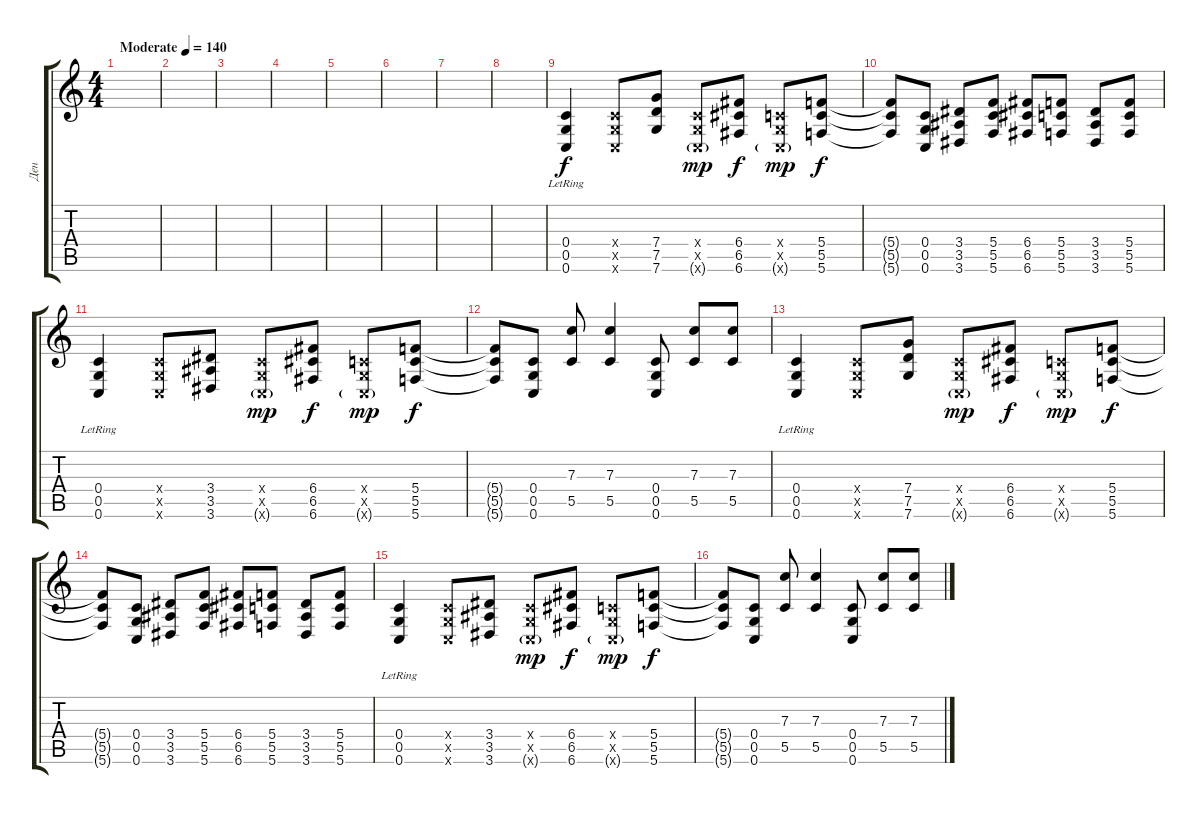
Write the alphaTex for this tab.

\track ("Ден" "Ден") {instrument overdrivenguitar}
\staff {score tabs}
\tuning (D4 A3 F3 C3 G2 C2) {hide}
\ts (4 4)
\tempo (140 "Moderate")
\clef g2
\ks c
|
|
|
|
|
|
|
|
(0.4{lr} 0.5{lr} 0.6{lr}).4 (0.4{x} 0.5{x} 0.6{x}).8 (7.4 7.5 7.6).8 (0.4{x} 0.5{x} 0.6{g x}).8{dy mp} (6.4 6.5 6.6).8{dy f} (0.4{x} 0.5{x} 0.6{g x}).8{dy mp} (5.4 5.5 5.6).8{dy f} |
(5.4{t} 5.5{t} 5.6{t}).8 (0.4 0.5 0.6).8 (3.4 3.5 3.6).8 (5.4 5.5 5.6).8 (6.4 6.5 6.6).8 (5.4 5.5 5.6).8 (3.4 3.5 3.6).8 (5.4 5.5 5.6).8 |
(0.4{lr} 0.5{lr} 0.6{lr}).4 (0.4{x} 0.5{x} 0.6{x}).8 (3.4 3.5 3.6).8 (0.4{x} 0.5{x} 0.6{g x}).8{dy mp} (6.4 6.5 6.6).8{dy f} (0.4{x} 0.5{x} 0.6{g x}).8{dy mp} (5.4 5.5 5.6).8{dy f} |
(5.4{t} 5.5{t} 5.6{t}).8 (0.4 0.5 0.6).8 (7.3 5.5).8 (7.3 5.5).4 (0.4 0.5 0.6).8 (7.3 5.5).8 (7.3 5.5).8 |
(0.4{lr} 0.5{lr} 0.6{lr}).4 (0.4{x} 0.5{x} 0.6{x}).8 (7.4 7.5 7.6).8 (0.4{x} 0.5{x} 0.6{g x}).8{dy mp} (6.4 6.5 6.6).8{dy f} (0.4{x} 0.5{x} 0.6{g x}).8{dy mp} (5.4 5.5 5.6).8{dy f} |
(5.4{t} 5.5{t} 5.6{t}).8 (0.4 0.5 0.6).8 (3.4 3.5 3.6).8 (5.4 5.5 5.6).8 (6.4 6.5 6.6).8 (5.4 5.5 5.6).8 (3.4 3.5 3.6).8 (5.4 5.5 5.6).8 |
(0.4{lr} 0.5{lr} 0.6{lr}).4 (0.4{x} 0.5{x} 0.6{x}).8 (3.4 3.5 3.6).8 (0.4{x} 0.5{x} 0.6{g x}).8{dy mp} (6.4 6.5 6.6).8{dy f} (0.4{x} 0.5{x} 0.6{g x}).8{dy mp} (5.4 5.5 5.6).8{dy f} |
(5.4{t} 5.5{t} 5.6{t}).8 (0.4 0.5 0.6).8 (7.3 5.5).8 (7.3 5.5).4 (0.4 0.5 0.6).8 (7.3 5.5).8 (7.3 5.5).8
